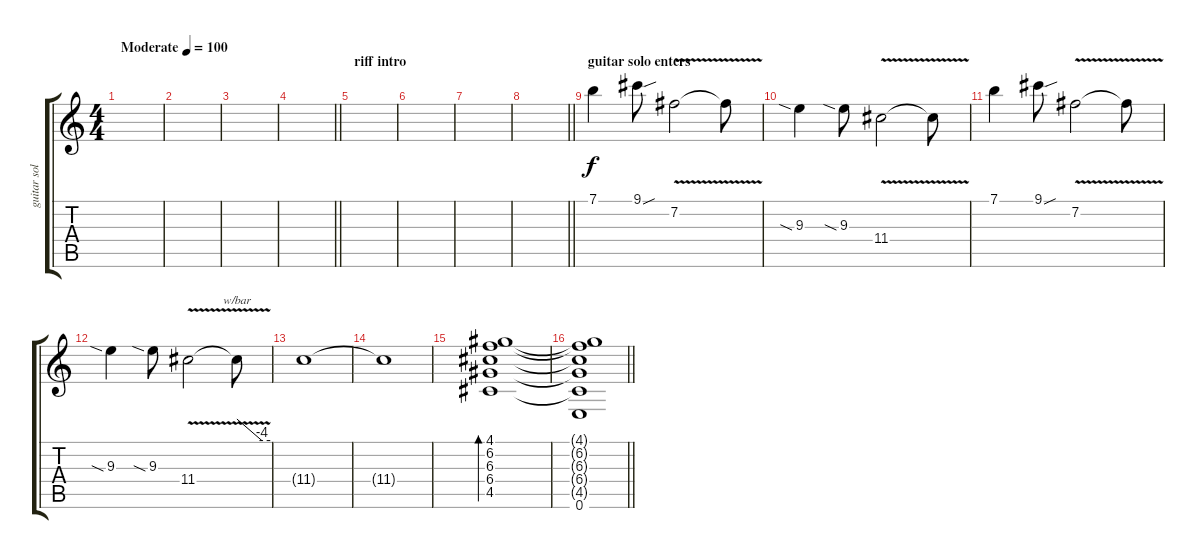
\track ("guitar solo" "guitar sol") {instrument distortionguitar}
\staff {score tabs}
\tuning (E4 B3 G3 D3 A2 E2) {hide}
\ts (4 4)
\tempo (100 "Moderate")
\clef g2
\ks c
|
|
|
\barLineRight lightlight
|
\section ("" "riff intro")
|
|
|
\barLineRight lightlight
|
\section ("" "guitar solo enters")
7.1.4 9.1{sou}.8 7.2{v}.2 7.2{t}.8 |
9.3{sia}.4 9.3{sia}.8 11.4{v}.2 11.4{t}.8 |
7.1.4 9.1{sou}.8 7.2{v}.2 7.2{t}.8 |
9.3{sia}.4 9.3{sia}.8 11.4{v}.2 11.4{t}.8{tbe (custom default 0 0 45 -16 60 -16)} |
11.4{t}.1{volume 1} |
11.4{t}.1 |
(4.1 6.2 6.3 6.4 4.5).1{bd 240 volume 16 instrument distortionguitar} |
\barLineRight lightlight
(4.1{t} 6.2{t} 6.3{t} 6.4{t} 4.5{t} 0.6).1
